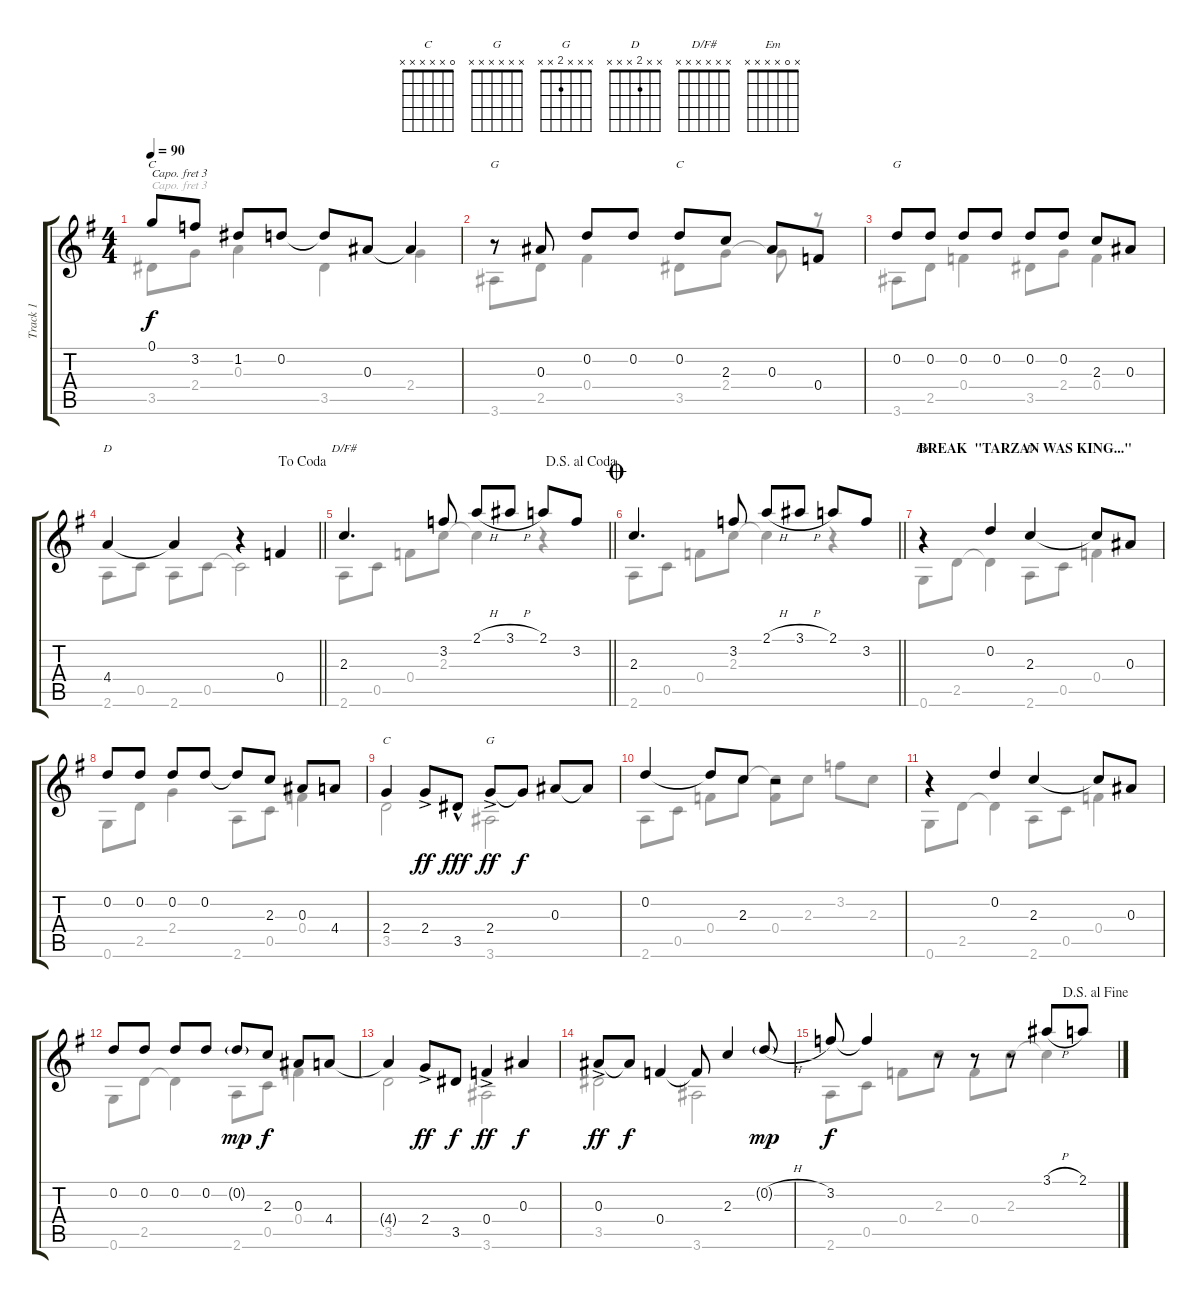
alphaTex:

\track ("Track 1" "Track 1") {instrument acousticguitarsteel}
\staff {score tabs}
\capo 3
\tuning (E4 B3 G3 D3 A2 E2) {hide}
\chord ("C" x x x x x x)
\chord ("G                   " x x x x x x)
\chord ("C" x 0 x x x x)
\chord ("G" x x x x x x)
\chord ("D" x x x x x x)
\chord ("D/F#" x x x x x x)
\chord ("Em" x 0 x x x x)
\chord ("D" x x 2 x x x)
\chord ("C" 0 x x x x x)
\chord ("G" x x x 2 x x)
\voice
\ts (4 4)
\tempo 90
\clef g2
\ks g
0.1.8{ch "C" dy f} 3.2.8 1.2.8 0.2.8 0.2{t}.8 0.3.8 0.3{t}.4 |
r.8{ch "G                   "} 0.3.8 0.2.8 0.2.8 0.2.8{ch "C"} 2.3.8 0.3.8 0.4.8 |
0.2.8{ch "G"} 0.2.8 0.2.8 0.2.8 0.2.8 0.2.8 2.3.8 0.3.8 |
\jump dacoda
\barLineRight lightlight
4.4.4{ch "D"} 4.4{t}.4 r.4 0.4.4 |
\jump dalsegnoalcoda
\barLineRight lightlight
2.3.4{d ch "D/F#"} 3.2.8 2.1{h}.8 3.1{h}.8 2.1.8 3.2.8 |
\jump coda
\barLineRight lightlight
2.3.4{d} 3.2.8 2.1{h}.8 3.1{h}.8 2.1.8 3.2.8 |
\section ("" "BREAK  \"TARZAN WAS KING...\"")
r.4{ch "Em"} 0.2.4 2.3.4{ch "D"} 2.3{t}.8 0.3.8 |
0.2.8 0.2.8 0.2.8 0.2.8 0.2{t}.8 2.3.8 0.3.8 4.4.8 |
2.4.4{ch "C"} 2.4{ac}.8{dy ff} 3.5{hac}.8{dy fff} 2.4{ac}.8{ch "G" dy ff} 2.4{t}.8{dy f} 0.3.8 0.3{t}.8 |
0.2.4 0.2{t}.8 2.3.8 r.2 |
r.4 0.2.4 2.3.4 2.3{t}.8 0.3.8 |
0.2.8 0.2.8 0.2.8 0.2.8 0.2{g}.8{dy mp} 2.3.8{dy f} 0.3.8 4.4.8 |
4.4{t}.4 2.4{ac}.8{dy ff} 3.5.8{dy f} 0.4{ac}.4{dy ff} 0.3.4{dy f} |
0.3{ac}.8{dy ff} 0.3{t}.8{dy f} 0.4.4 0.4{t}.8 2.3.4 0.2{h g}.8{dy mp} |
\jump dalsegnoalfine
3.2.8{dy f} 3.2{t}.4 r.8 r.8 r.8 3.1{h}.8 2.1.8
\voice
\clef g2
\ottava regular
\simile none
\ks g
3.5.8{dy f} 2.4.8 0.3.4 3.5.4 2.4.4 |
3.6.8 2.5.8 0.4.4 3.5.8 2.4.8 2.4{t}.8 r.8 |
3.6.8 2.5.8 0.4.4 3.5.8 2.4.8 0.4.4 |
\barLineRight lightlight
2.6.8 0.5.8 2.6.8 0.5.8 0.5{t}.2 |
\barLineRight lightlight
2.6.8 0.5.8 0.4.8 2.3.8 2.3{t}.4 r.4 |
\barLineRight lightlight
2.6.8 0.5.8 0.4.8 2.3.8 2.3{t}.4 r.4 |
0.6.8 2.5.8 2.5{t}.4 2.6.8 0.5.8 0.4.4 |
0.6.8 2.5.8 2.4.4 2.6.8 0.5.8 0.4.4 |
3.5.2 3.6.2 |
2.6.8 0.5.8 0.4.8 2.3.8 (2.3{t} 0.4).8 2.3.8 3.2.8 2.3.8 |
0.6.8 2.5.8 2.5{t}.4 2.6.8 0.5.8 0.4.4 |
0.6.8 2.5.8 2.5{t}.4 2.6.8 0.5.8 0.4.4 |
3.5.2 3.6.2 |
3.5.2 3.6.2 |
2.6.8 0.5.8 0.4.8 2.3.8 0.4.8 2.3.8 2.3{t}.4
